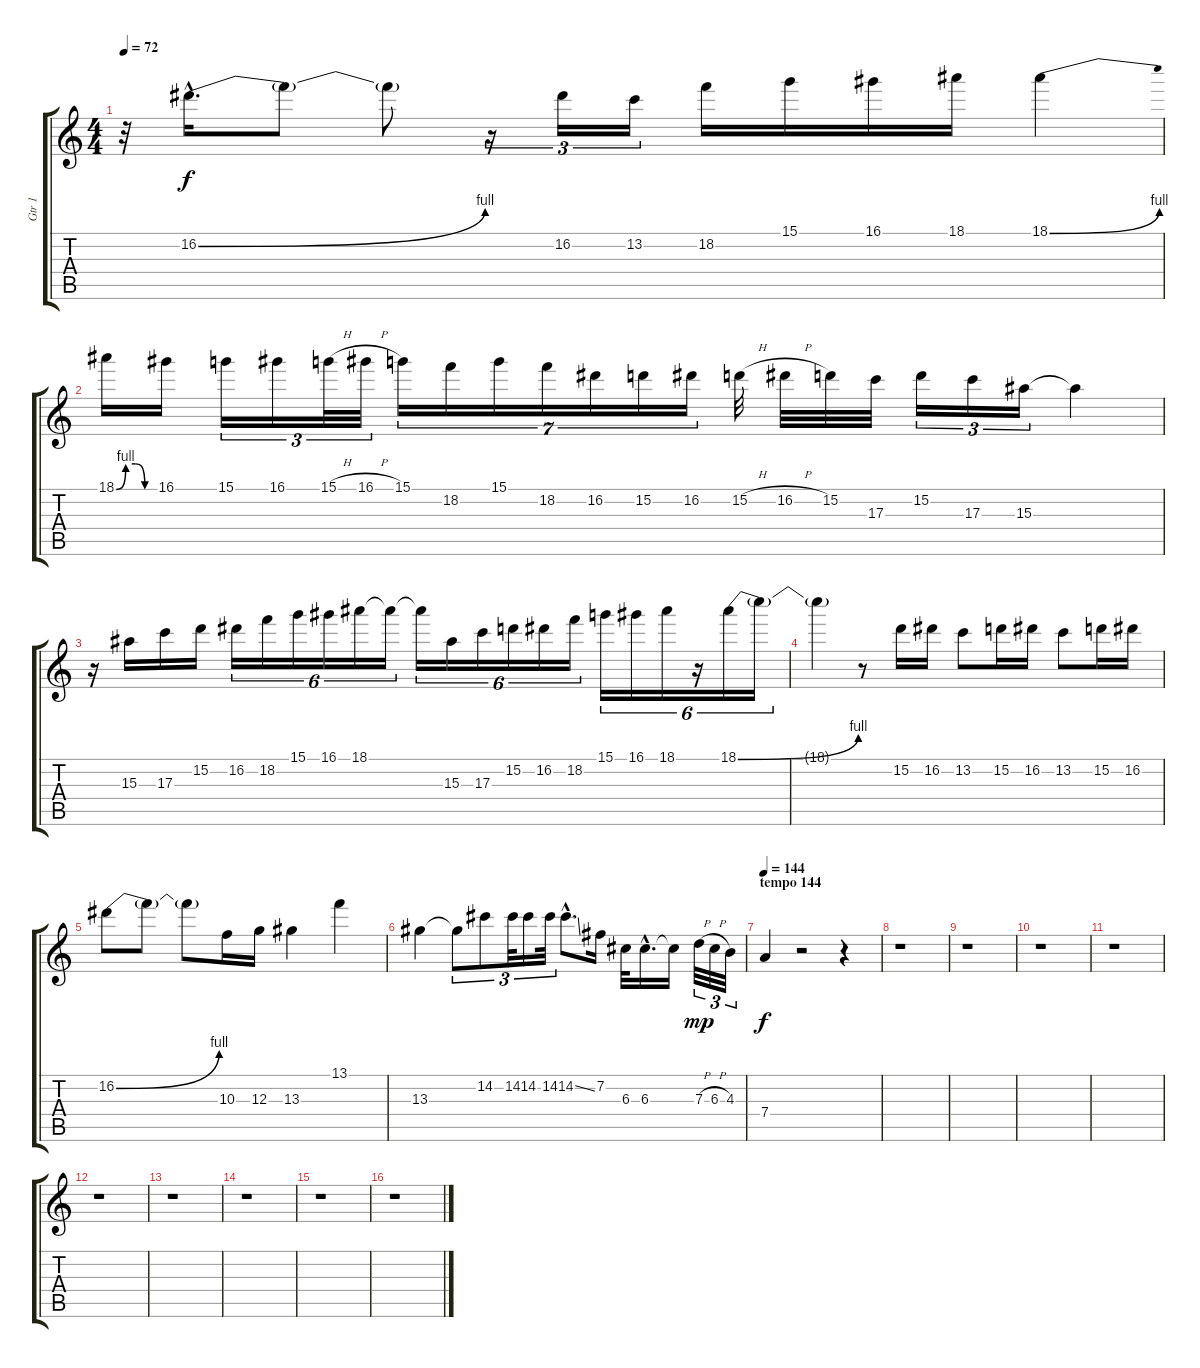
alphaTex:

\track ("Gtr 1" "Gtr 1") {instrument distortionguitar}
\staff {score tabs}
\tuning (E4 B3 G3 D3 A2 E2) {hide}
\ts (4 4)
\tempo 72
\clef g2
\ks c
r.32{dy f} 16.2{be (bend 0 0 60 4) hac}.16{d} 16.2{t}.8 16.2{t}.8 r.16{tu (3 2)} 16.2.16{tu (3 2)} 13.2.16{tu (3 2)} 18.2.16 15.1.16 16.1.16 18.1.16 18.1{be (bend 0 0 60 4)}.4 |
18.1{be (custom 0 0 15 4 30 4 45 0 60 0)}.16 16.1.16 15.1.16{tu (3 2)} 16.1.16{tu (3 2)} 15.1{h}.32{tu (3 2)} 16.1{h}.32{tu (3 2)} 15.1.16{tu (7 4)} 18.2.16{tu (7 4)} 15.1.16{tu (7 4)} 18.2.16{tu (7 4)} 16.2.16{tu (7 4)} 15.2.16{tu (7 4)} 16.2.16{tu (7 4)} 15.2{h}.32 16.2{h}.32 15.2.32 17.3.32 15.2.16{tu (3 2)} 17.3.16{tu (3 2)} 15.3.16{tu (3 2)} 15.3{t}.4 |
r.16 15.3.16 17.3.16 15.2.16 16.2.16{tu (6 4)} 18.2.16{tu (6 4)} 15.1.16{tu (6 4)} 16.1.16{tu (6 4)} 18.1.16{tu (6 4)} 18.1{t}.16{tu (6 4)} 18.1{t}.16{tu (6 4)} 15.3.16{tu (6 4)} 17.3.16{tu (6 4)} 15.2.16{tu (6 4)} 16.2.16{tu (6 4)} 18.2.16{tu (6 4)} 15.1.16{tu (6 4)} 16.1.16{tu (6 4)} 18.1.16{tu (6 4)} r.16{tu (6 4)} 18.1{be (bend 0 0 60 4)}.16{tu (6 4)} 18.1{t}.16{tu (6 4)} |
18.1{t}.4 r.8 15.2.16 16.2.16 13.2.8 15.2.16 16.2.16 13.2.8 15.2.16 16.2.16 |
16.2{be (bend 0 0 60 4)}.8 16.2{t}.8 16.2{t}.8 10.3.16 12.3.16 13.3.4 13.1.4 |
13.3.4 13.3{t}.8{tu (3 2)} 14.2.8{tu (3 2)} 14.2.32{tu (3 2)} 14.2.16{tu (3 2)} 14.2.32{tu (3 2)} 14.2{ss hac}.8{d} 7.2.16 6.3.32 6.3{hac}.16{d} 6.3{t}.16 7.3{h}.32{tu (3 2) dy mp} 6.3{h}.32{tu (3 2)} 4.3.32{tu (3 2)} |
\section ("" "tempo 144")
\tempo 144
7.4.4{dy f} r.2 r.4 |
r.1 |
r.1 |
r.1 |
r.1 |
r.1 |
r.1 |
r.1 |
r.1 |
r.1
